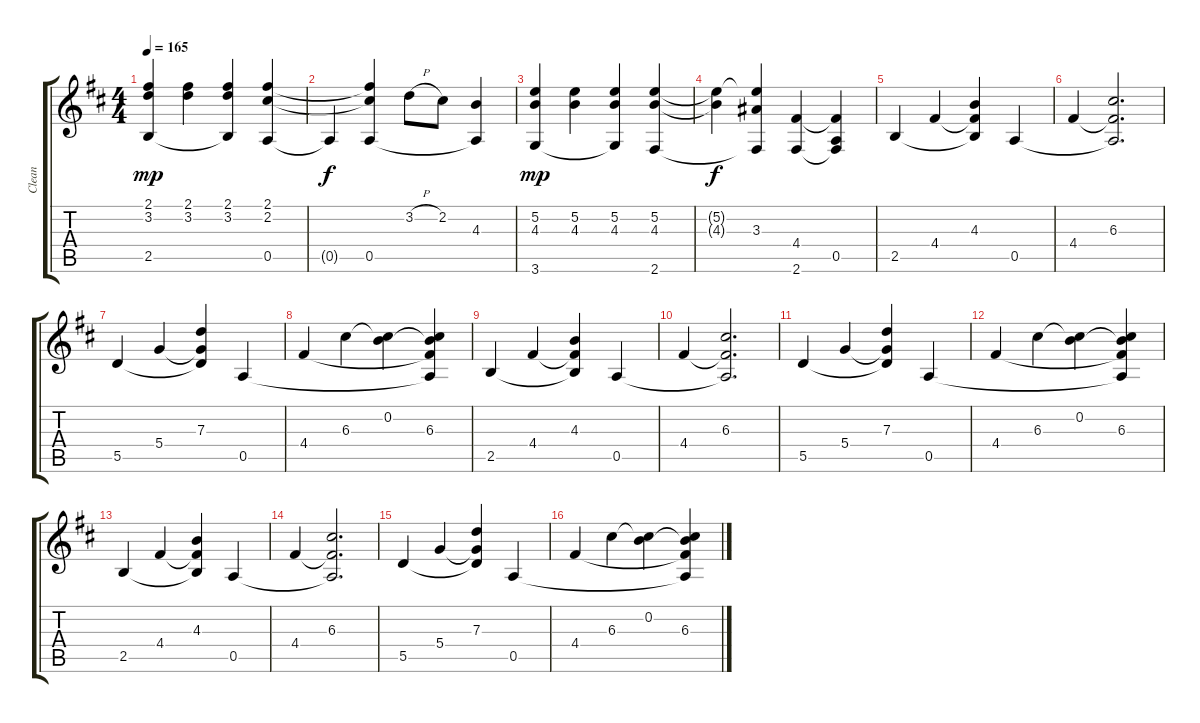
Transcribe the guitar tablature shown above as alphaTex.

\track ("Clean" "Clean") {instrument acousticguitarsteel}
\staff {score tabs}
\tuning (E4 B3 G3 D3 A2 E2) {hide}
\ts (4 4)
\tempo 165
\clef g2
\ks bminor
(2.1 3.2 2.5).4{dy mp} (2.1 3.2).4 (2.1 3.2 2.5{t}).4 (2.1 2.2 0.5).4 |
0.5{t}.4{dy f} (2.1{t} 2.2{t} 0.5).4 3.2{h}.8 2.2.8 (4.3 0.5{t}).4 |
(5.2 4.3 3.6).4{dy mp} (5.2 4.3).4 (5.2 4.3 3.6{t}).4 (5.2 4.3 2.6).4 |
(5.2{t} 4.3{t}).4{dy f} (5.2{t} 3.3 2.6{t}).4 (4.4 2.6).4 (4.4{t} 0.5 2.6{t}).4 |
2.5.4 4.4.4 (4.3 4.4{t} 2.5{t}).4 0.5.4 |
4.4.4 (6.3 4.4{t} 0.5{t}).2{d} |
5.5.4 5.4.4 (7.3 5.4{t} 5.5{t}).4 0.5.4 |
4.4.4 6.3.4 (0.2 6.3{t}).4 (0.2{t} 6.3 4.4{t} 0.5{t}).4 |
2.5.4 4.4.4 (4.3 4.4{t} 2.5{t}).4 0.5.4 |
4.4.4 (6.3 4.4{t} 0.5{t}).2{d} |
5.5.4 5.4.4 (7.3 5.4{t} 5.5{t}).4 0.5.4 |
4.4.4 6.3.4 (0.2 6.3{t}).4 (0.2{t} 6.3 4.4{t} 0.5{t}).4 |
2.5.4 4.4.4 (4.3 4.4{t} 2.5{t}).4 0.5.4 |
4.4.4 (6.3 4.4{t} 0.5{t}).2{d} |
5.5.4 5.4.4 (7.3 5.4{t} 5.5{t}).4 0.5.4 |
4.4.4 6.3.4 (0.2 6.3{t}).4 (0.2{t} 6.3 4.4{t} 0.5{t}).4
